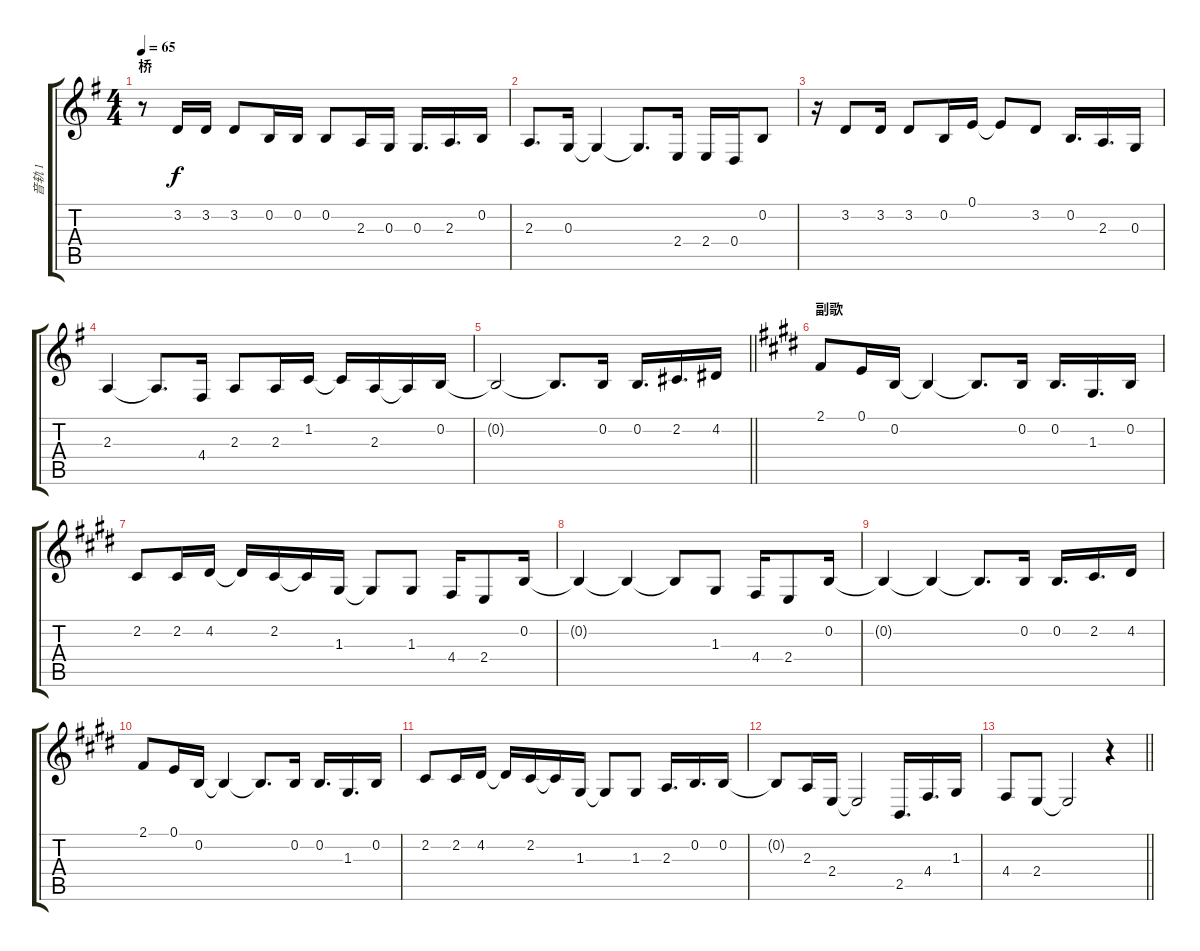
\track ("音轨 1" "音轨 1") {instrument flute}
\staff {score tabs}
\tuning (E4 B3 G3 D3 A2 E2) {hide}
\ts (4 4)
\section ("" "桥")
\tempo 65
\clef g2
\ks g
r.8{dy f} 3.2.16 3.2.16 3.2.8 0.2.16 0.2.16 0.2.8 2.3.16 0.3.16 0.3.16{d} 2.3.16{d} 0.2.16 |
2.3.8{d} 0.3.16 0.3{t}.4 0.3{t}.8{d} 2.4.16 2.4.16 0.4.16 0.2.8 |
r.16 3.2.8 3.2.16 3.2.8 0.2.16 0.1.16 0.1{t}.8 3.2.8 0.2.16{d} 2.3.16{d} 0.3.16 |
2.3.4 2.3{t}.8{d} 4.4.16 2.3.8 2.3.16 1.2.16 1.2{t}.16 2.3.16 2.3{t}.16 0.2.16 |
\barLineRight lightlight
0.2{t}.2 0.2{t}.8{d} 0.2.16 0.2.16{d} 2.2.16{d} 4.2.16 |
\section ("" "副歌")
\ks e
2.1.8 0.1.16 0.2.16 0.2{t}.4 0.2{t}.8{d} 0.2.16 0.2.16{d} 1.3.16{d} 0.2.16 |
2.2.8 2.2.16 4.2.16 4.2{t}.16 2.2.16 2.2{t}.16 1.3.16 1.3{t}.8 1.3.8 4.4.16 2.4.8 0.2.16 |
0.2{t}.4 0.2{t}.4 0.2{t}.8 1.3.8 4.4.16 2.4.8 0.2.16 |
0.2{t}.4 0.2{t}.4 0.2{t}.8{d} 0.2.16 0.2.16{d} 2.2.16{d} 4.2.16 |
2.1.8 0.1.16 0.2.16 0.2{t}.4 0.2{t}.8{d} 0.2.16 0.2.16{d} 1.3.16{d} 0.2.16 |
2.2.8 2.2.16 4.2.16 4.2{t}.16 2.2.16 2.2{t}.16 1.3.16 1.3{t}.8 1.3.8 2.3.16{d} 0.2.16{d} 0.2.16 |
0.2{t}.8 2.3.16 2.4.16 2.4{t}.2 2.5.16{d} 4.4.16{d} 1.3.16 |
\barLineRight lightlight
4.4.8 2.4.8 2.4{t}.2 r.4
